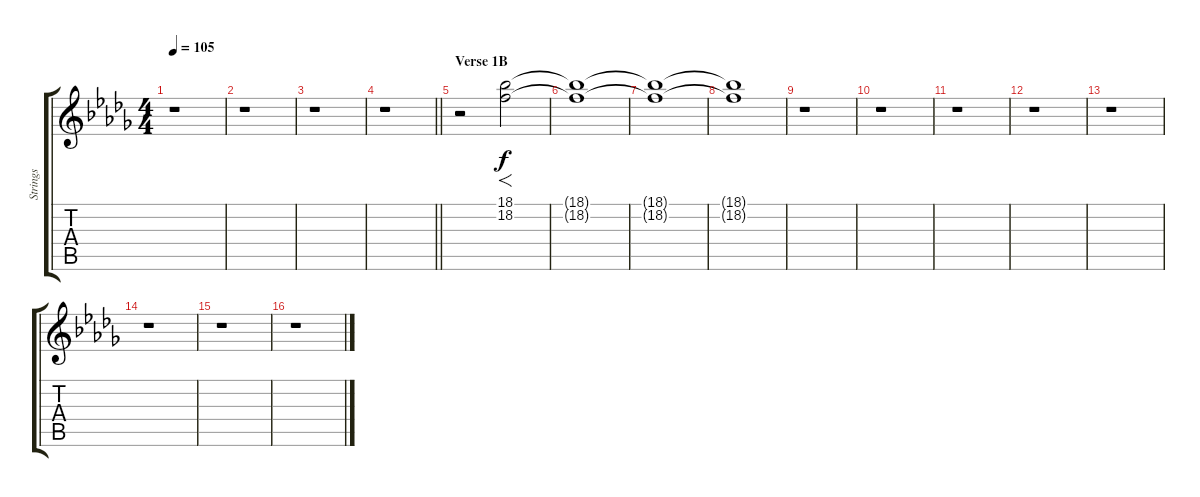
\track ("Strings" "Strings") {instrument stringensemble2}
\staff {score tabs}
\tuning (E4 B3 G3 D3 A2 E2) {hide}
\ts (4 4)
\tempo 105
\clef g2
\ks db
r.1{dy f} |
r.1 |
r.1 |
\barLineRight lightlight
r.1 |
\section ("" "Verse 1B")
r.2 (18.1 18.2).2{f} |
(18.1{t} 18.2{t}).1 |
(18.1{t} 18.2{t}).1 |
(18.1{t} 18.2{t}).1 |
r.1 |
r.1 |
r.1 |
r.1 |
r.1 |
r.1 |
r.1 |
r.1
